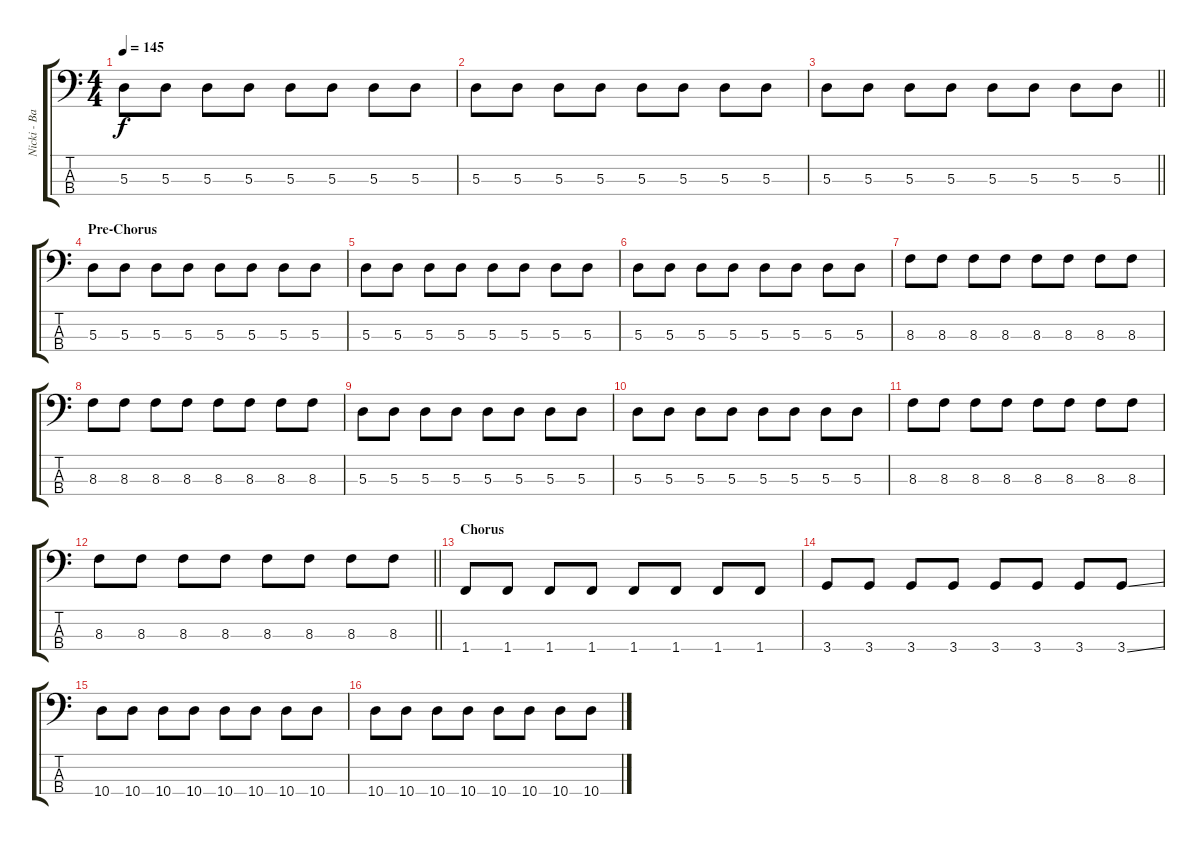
\track ("Nicki - Bass" "Nicki - Ba") {instrument electricbassfinger}
\staff {score tabs}
\tuning (G2 D2 A1 E1) {hide}
\ts (4 4)
\tempo 145
\clef f4
\ks c
5.3.8{dy f} 5.3.8 5.3.8 5.3.8 5.3.8 5.3.8 5.3.8 5.3.8 |
5.3.8 5.3.8 5.3.8 5.3.8 5.3.8 5.3.8 5.3.8 5.3.8 |
\barLineRight lightlight
5.3.8 5.3.8 5.3.8 5.3.8 5.3.8 5.3.8 5.3.8 5.3.8 |
\section ("" "Pre-Chorus")
5.3.8 5.3.8 5.3.8 5.3.8 5.3.8 5.3.8 5.3.8 5.3.8 |
5.3.8 5.3.8 5.3.8 5.3.8 5.3.8 5.3.8 5.3.8 5.3.8 |
5.3.8 5.3.8 5.3.8 5.3.8 5.3.8 5.3.8 5.3.8 5.3.8 |
8.3.8 8.3.8 8.3.8 8.3.8 8.3.8 8.3.8 8.3.8 8.3.8 |
8.3.8 8.3.8 8.3.8 8.3.8 8.3.8 8.3.8 8.3.8 8.3.8 |
5.3.8 5.3.8 5.3.8 5.3.8 5.3.8 5.3.8 5.3.8 5.3.8 |
5.3.8 5.3.8 5.3.8 5.3.8 5.3.8 5.3.8 5.3.8 5.3.8 |
8.3.8 8.3.8 8.3.8 8.3.8 8.3.8 8.3.8 8.3.8 8.3.8 |
\barLineRight lightlight
8.3.8 8.3.8 8.3.8 8.3.8 8.3.8 8.3.8 8.3.8 8.3.8 |
\section ("" "Chorus")
1.4.8 1.4.8 1.4.8 1.4.8 1.4.8 1.4.8 1.4.8 1.4.8 |
3.4.8 3.4.8 3.4.8 3.4.8 3.4.8 3.4.8 3.4.8 3.4{ss}.8 |
10.4.8 10.4.8 10.4.8 10.4.8 10.4.8 10.4.8 10.4.8 10.4.8 |
10.4.8 10.4.8 10.4.8 10.4.8 10.4.8 10.4.8 10.4.8 10.4.8
